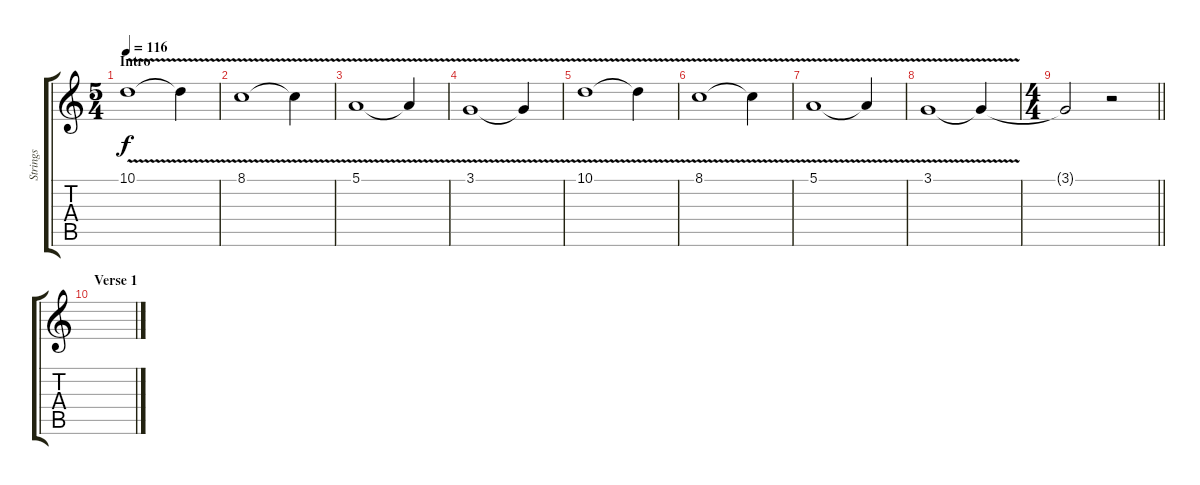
\track ("Strings" "Strings") {instrument synthstrings1}
\staff {score tabs}
\tuning (E4 B3 G3 D3 A2 E2) {hide}
\ts (5 4)
\section ("" "Intro")
\tempo 116
\clef g2
\ks c
10.1{v}.1{dy f instrument synthstrings1} 10.1{t}.4 |
8.1{v}.1 8.1{t}.4 |
5.1{v}.1 5.1{t}.4 |
3.1{v}.1 3.1{t}.4 |
10.1{v}.1 10.1{t}.4 |
8.1{v}.1 8.1{t}.4 |
5.1{v}.1 5.1{t}.4 |
3.1{v}.1 3.1{t}.4 |
\ts (4 4)
\barLineRight lightlight
3.1{t}.2 r.2 |
\section ("" "Verse 1")
